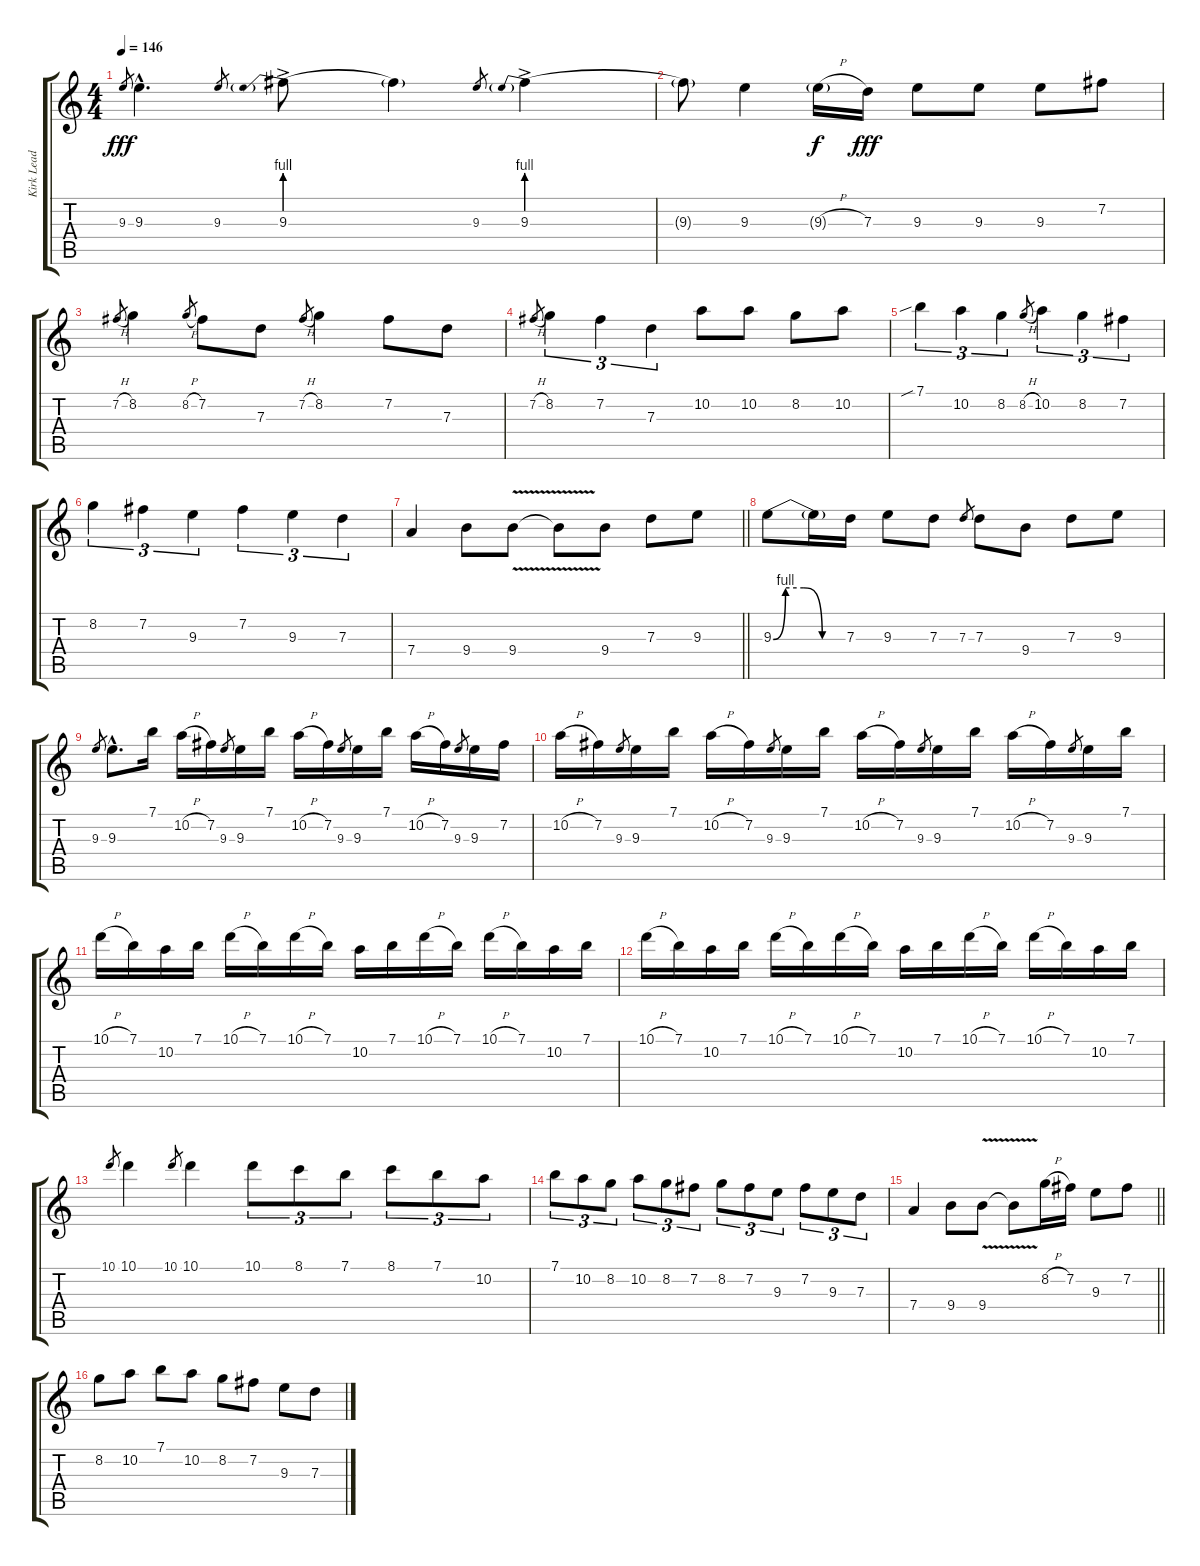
\track ("Kirk Lead w/dist" "Kirk Lead ") {instrument distortionguitar}
\staff {score tabs}
\tuning (E4 B3 G3 D3 A2 E2) {hide}
\ts (4 4)
\tempo 146
\clef g2
\ks c
9.3.8{gr dy fff} 9.3{hac}.4{d} 9.3.8{gr} 9.3{be (prebend 0 4 60 4) ac}.8 9.3{t}.4 9.3.8{gr} 9.3{be (prebend 0 4 60 4) ac}.4 |
9.3{t}.8 9.3.4 9.3{h g}.16{dy f} 7.3.16{dy fff} 9.3.8 9.3.8 9.3.8 7.2.8 |
7.2{h}.8{gr} 8.2.4 8.2{h}.8{gr} 7.2.8 7.3.8 7.2{h}.8{gr} 8.2.4 7.2.8 7.3.8 |
7.2{h}.8{gr} 8.2.4{tu (3 2)} 7.2.4{tu (3 2)} 7.3.4{tu (3 2)} 10.2.8 10.2.8 8.2.8 10.2.8 |
7.1{sib}.4{tu (3 2)} 10.2.4{tu (3 2)} 8.2.4{tu (3 2)} 8.2{h}.8{gr} 10.2.4{tu (3 2)} 8.2.4{tu (3 2)} 7.2.4{tu (3 2)} |
8.2.4{tu (3 2)} 7.2.4{tu (3 2)} 9.3.4{tu (3 2)} 7.2.4{tu (3 2)} 9.3.4{tu (3 2)} 7.3.4{tu (3 2)} |
\barLineRight lightlight
7.4.4 9.4.8 9.4{v}.8 9.4{v t}.8 9.4.8 7.3.8 9.3.8 |
9.3{be (custom 0 0 10 4 25 4 40 0 60 0)}.8 9.3{t}.16 7.3.16 9.3.8 7.3.8 7.3.8{gr} 7.3.8 9.4.8 7.3.8 9.3.8 |
9.3.8{gr} 9.3{hac}.8{d} 7.1.16 10.2{h}.16 7.2.16 9.3.8{gr} 9.3.16 7.1.16 10.2{h}.16 7.2.16 9.3.8{gr} 9.3.16 7.1.16 10.2{h}.16 7.2.16 9.3.8{gr} 9.3.16 7.2.16 |
10.2{h}.16 7.2.16 9.3.8{gr} 9.3.16 7.1.16 10.2{h}.16 7.2.16 9.3.8{gr} 9.3.16 7.1.16 10.2{h}.16 7.2.16 9.3.8{gr} 9.3.16 7.1.16 10.2{h}.16 7.2.16 9.3.8{gr} 9.3.16 7.1.16 |
10.1{h}.16 7.1.16 10.2.16 7.1.16 10.1{h}.16 7.1.16 10.1{h}.16 7.1.16 10.2.16 7.1.16 10.1{h}.16 7.1.16 10.1{h}.16 7.1.16 10.2.16 7.1.16 |
10.1{h}.16 7.1.16 10.2.16 7.1.16 10.1{h}.16 7.1.16 10.1{h}.16 7.1.16 10.2.16 7.1.16 10.1{h}.16 7.1.16 10.1{h}.16 7.1.16 10.2.16 7.1.16 |
10.1.8{gr} 10.1.4 10.1.8{gr} 10.1.4 10.1.8{tu (3 2)} 8.1.8{tu (3 2)} 7.1.8{tu (3 2)} 8.1.8{tu (3 2)} 7.1.8{tu (3 2)} 10.2.8{tu (3 2)} |
7.1.8{tu (3 2)} 10.2.8{tu (3 2)} 8.2.8{tu (3 2)} 10.2.8{tu (3 2)} 8.2.8{tu (3 2)} 7.2.8{tu (3 2)} 8.2.8{tu (3 2)} 7.2.8{tu (3 2)} 9.3.8{tu (3 2)} 7.2.8{tu (3 2)} 9.3.8{tu (3 2)} 7.3.8{tu (3 2)} |
\barLineRight lightlight
7.4.4 9.4.8 9.4{v}.8 9.4{v t}.8 8.2{h}.16 7.2.16 9.3.8 7.2.8 |
8.2.8 10.2.8 7.1.8 10.2.8 8.2.8 7.2.8 9.3.8 7.3.8
